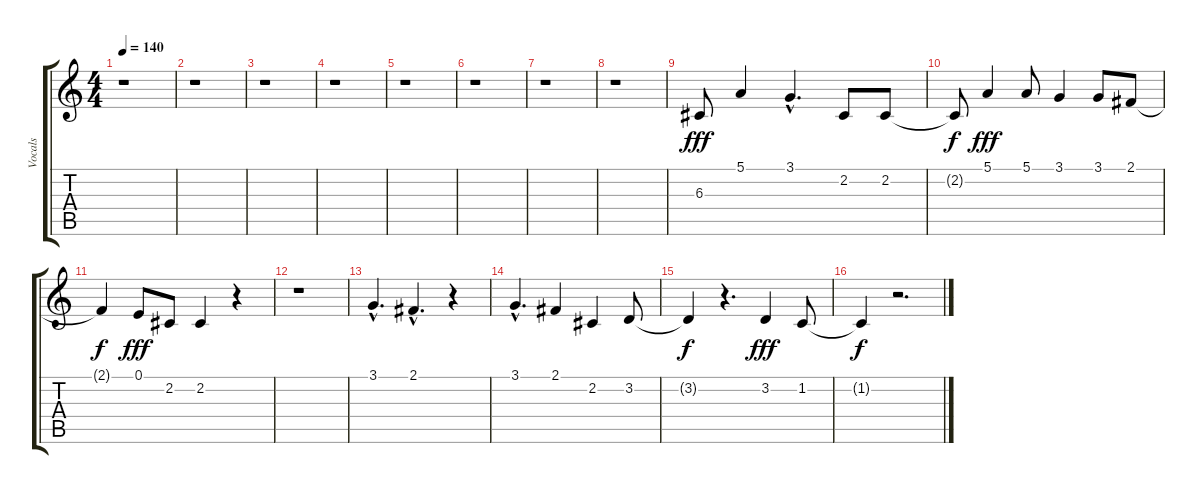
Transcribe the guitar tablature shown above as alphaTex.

\track ("Vocals" "Vocals") {instrument panflute}
\staff {score tabs}
\tuning (E4 B3 G3 D3 A2 E2) {hide}
\ts (4 4)
\tempo 140
\clef g2
\ks c
r.1{dy fff instrument panflute} |
r.1 |
r.1 |
r.1 |
r.1 |
r.1 |
r.1 |
r.1 |
6.3.8 5.1.4 3.1{hac}.4{d} 2.2.8 2.2.8 |
2.2{t}.8{dy f} 5.1.4{dy fff} 5.1.8 3.1.4 3.1.8 2.1.8 |
2.1{t}.4{dy f} 0.1.8{dy fff} 2.2.8 2.2.4 r.4 |
r.1 |
3.1{hac}.4{d} 2.1{hac}.4{d} r.4 |
3.1{hac}.4{d} 2.1.4 2.2.4 3.2.8 |
3.2{t}.4{dy f} r.4{d} 3.2.4{dy fff} 1.2.8 |
1.2{t}.4{dy f} r.2{d}
